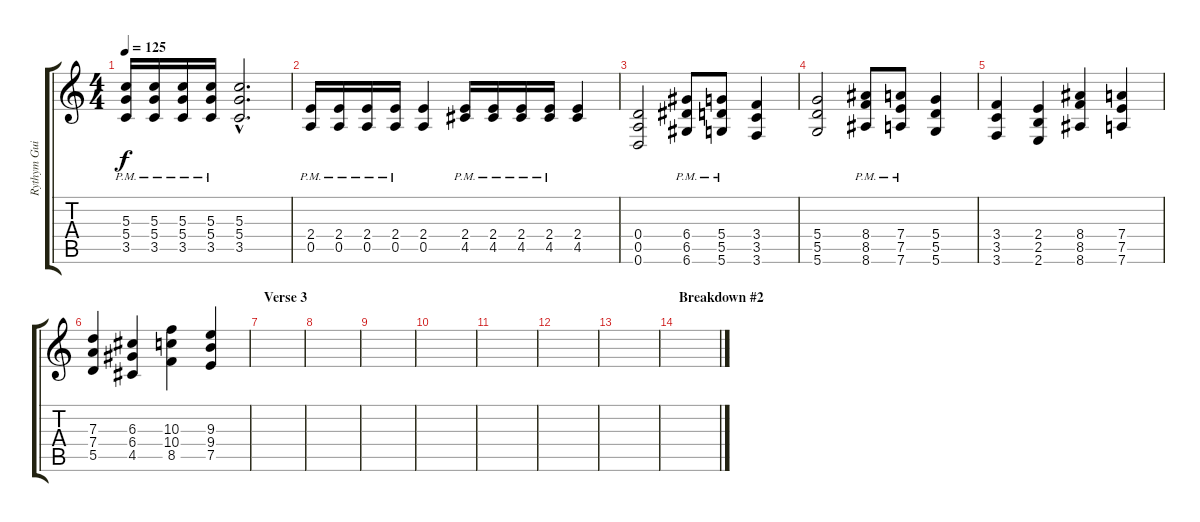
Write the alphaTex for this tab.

\track ("Rythym Guitar" "Rythym Gui") {instrument overdrivenguitar}
\staff {score tabs}
\tuning (E4 B3 G3 D3 A2 D2) {hide}
\ts (4 4)
\tempo 125
\clef g2
\ks c
(5.3 5.4{pm} 3.5{pm}).16{dy f} (5.3 5.4{pm} 3.5{pm}).16 (5.3 5.4{pm} 3.5{pm}).16 (5.3 5.4{pm} 3.5{pm}).16 (5.3{hac} 5.4{hac} 3.5{hac}).2{d} |
(2.4{pm} 0.5{pm}).16 (2.4{pm} 0.5{pm}).16 (2.4{pm} 0.5{pm}).16 (2.4{pm} 0.5{pm}).16 (2.4 0.5).4 (2.4{pm} 4.5{pm}).16 (2.4{pm} 4.5{pm}).16 (2.4{pm} 4.5{pm}).16 (2.4{pm} 4.5{pm}).16 (2.4 4.5).4 |
(0.4 0.5 0.6).2 (6.4{pm} 6.5{pm} 6.6).8 (5.4{pm} 5.5{pm} 5.6).8 (3.4 3.5 3.6).4 |
(5.4 5.5 5.6).2 (8.4{pm} 8.5{pm} 8.6).8 (7.4{pm} 7.5{pm} 7.6).8 (5.4 5.5 5.6).4 |
(3.4 3.5 3.6).4 (2.4 2.5 2.6).4 (8.4 8.5 8.6).4 (7.4 7.5 7.6).4 |
(7.3 7.4 5.5).4 (6.3 6.4 4.5).4 (10.3 10.4 8.5).4 (9.3 9.4 7.5).4 |
\section ("" "Verse 3")
|
|
|
|
|
|
|
\section ("" "Breakdown #2")
